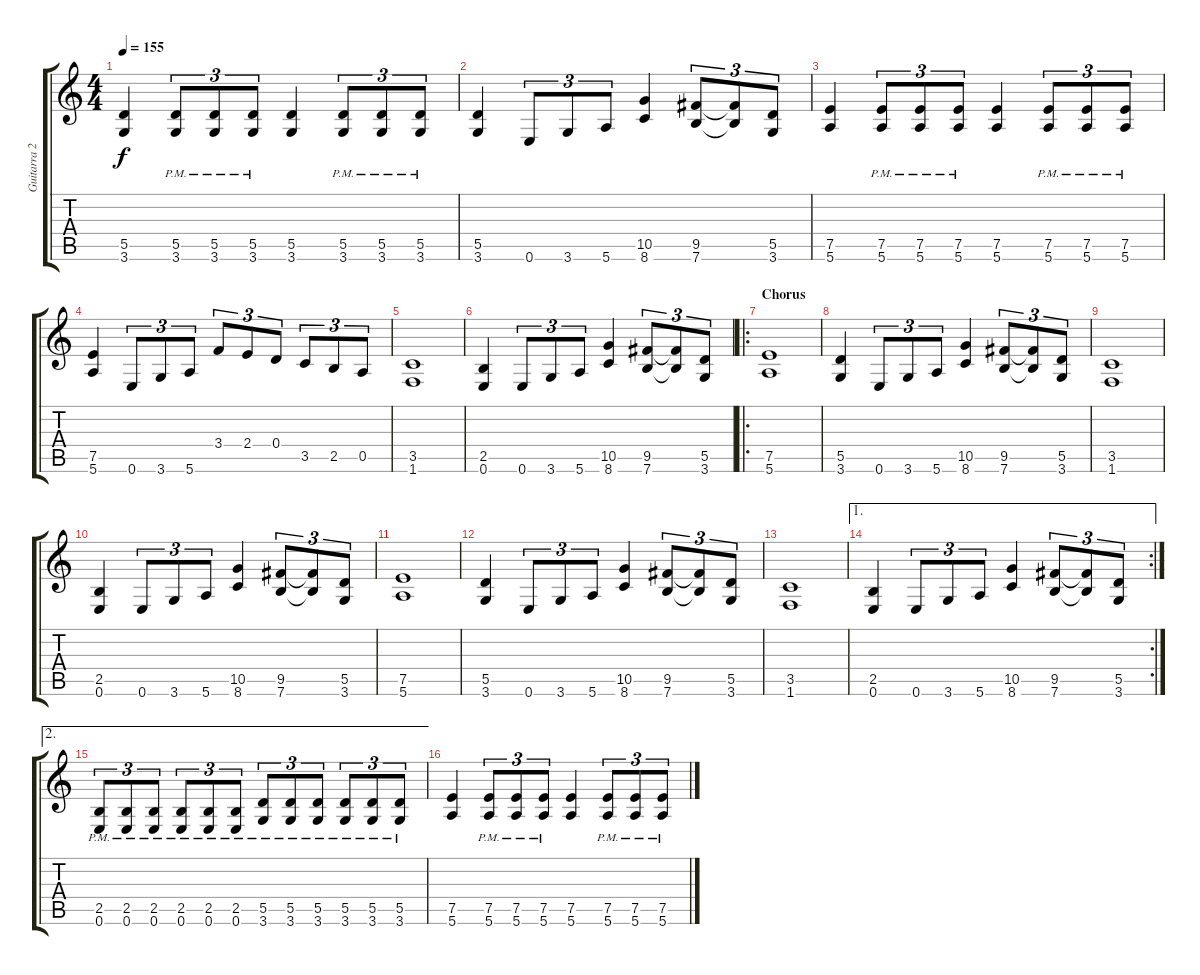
\track ("Guitarra 2" "Guitarra 2") {instrument distortionguitar}
\staff {score tabs}
\tuning (E4 B3 G3 D3 A2 E2) {hide}
\ts (4 4)
\tempo 155
\clef g2
\ks c
(5.5 3.6).4{dy f} (5.5{pm} 3.6{pm}).8{tu (3 2)} (5.5{pm} 3.6{pm}).8{tu (3 2)} (5.5{pm} 3.6{pm}).8{tu (3 2)} (5.5 3.6).4 (5.5{pm} 3.6{pm}).8{tu (3 2)} (5.5{pm} 3.6{pm}).8{tu (3 2)} (5.5{pm} 3.6{pm}).8{tu (3 2)} |
(5.5 3.6).4 0.6.8{tu (3 2)} 3.6.8{tu (3 2)} 5.6.8{tu (3 2)} (10.5 8.6).4 (9.5 7.6).8{tu (3 2)} (9.5{t} 7.6{t}).8{tu (3 2)} (5.5 3.6).8{tu (3 2)} |
(7.5 5.6).4 (7.5{pm} 5.6{pm}).8{tu (3 2)} (7.5{pm} 5.6{pm}).8{tu (3 2)} (7.5{pm} 5.6{pm}).8{tu (3 2)} (7.5 5.6).4 (7.5{pm} 5.6{pm}).8{tu (3 2)} (7.5{pm} 5.6{pm}).8{tu (3 2)} (7.5{pm} 5.6{pm}).8{tu (3 2)} |
(7.5 5.6).4 0.6.8{tu (3 2)} 3.6.8{tu (3 2)} 5.6.8{tu (3 2)} 3.4.8{tu (3 2)} 2.4.8{tu (3 2)} 0.4.8{tu (3 2)} 3.5.8{tu (3 2)} 2.5.8{tu (3 2)} 0.5.8{tu (3 2)} |
(3.5 1.6).1 |
(2.5 0.6).4 0.6.8{tu (3 2)} 3.6.8{tu (3 2)} 5.6.8{tu (3 2)} (10.5 8.6).4 (9.5 7.6).8{tu (3 2)} (9.5{t} 7.6{t}).8{tu (3 2)} (5.5 3.6).8{tu (3 2)} |
\ro
\section ("" "Chorus")
(7.5 5.6).1 |
(5.5 3.6).4 0.6.8{tu (3 2)} 3.6.8{tu (3 2)} 5.6.8{tu (3 2)} (10.5 8.6).4 (9.5 7.6).8{tu (3 2)} (9.5{t} 7.6{t}).8{tu (3 2)} (5.5 3.6).8{tu (3 2)} |
(3.5 1.6).1 |
(2.5 0.6).4 0.6.8{tu (3 2)} 3.6.8{tu (3 2)} 5.6.8{tu (3 2)} (10.5 8.6).4 (9.5 7.6).8{tu (3 2)} (9.5{t} 7.6{t}).8{tu (3 2)} (5.5 3.6).8{tu (3 2)} |
(7.5 5.6).1 |
(5.5 3.6).4 0.6.8{tu (3 2)} 3.6.8{tu (3 2)} 5.6.8{tu (3 2)} (10.5 8.6).4 (9.5 7.6).8{tu (3 2)} (9.5{t} 7.6{t}).8{tu (3 2)} (5.5 3.6).8{tu (3 2)} |
(3.5 1.6).1 |
\ae 1
\rc 2
(2.5 0.6).4 0.6.8{tu (3 2)} 3.6.8{tu (3 2)} 5.6.8{tu (3 2)} (10.5 8.6).4 (9.5 7.6).8{tu (3 2)} (9.5{t} 7.6{t}).8{tu (3 2)} (5.5 3.6).8{tu (3 2)} |
\ae 2
(2.5{pm} 0.6{pm}).8{tu (3 2)} (2.5{pm} 0.6{pm}).8{tu (3 2)} (2.5{pm} 0.6{pm}).8{tu (3 2)} (2.5{pm} 0.6{pm}).8{tu (3 2)} (2.5{pm} 0.6{pm}).8{tu (3 2)} (2.5{pm} 0.6{pm}).8{tu (3 2)} (5.5{pm} 3.6{pm}).8{tu (3 2)} (5.5{pm} 3.6{pm}).8{tu (3 2)} (5.5{pm} 3.6{pm}).8{tu (3 2)} (5.5{pm} 3.6{pm}).8{tu (3 2)} (5.5{pm} 3.6{pm}).8{tu (3 2)} (5.5{pm} 3.6{pm}).8{tu (3 2)} |
(7.5 5.6).4 (7.5{pm} 5.6{pm}).8{tu (3 2)} (7.5{pm} 5.6{pm}).8{tu (3 2)} (7.5{pm} 5.6{pm}).8{tu (3 2)} (7.5 5.6).4 (7.5{pm} 5.6{pm}).8{tu (3 2)} (7.5{pm} 5.6{pm}).8{tu (3 2)} (7.5{pm} 5.6{pm}).8{tu (3 2)}
